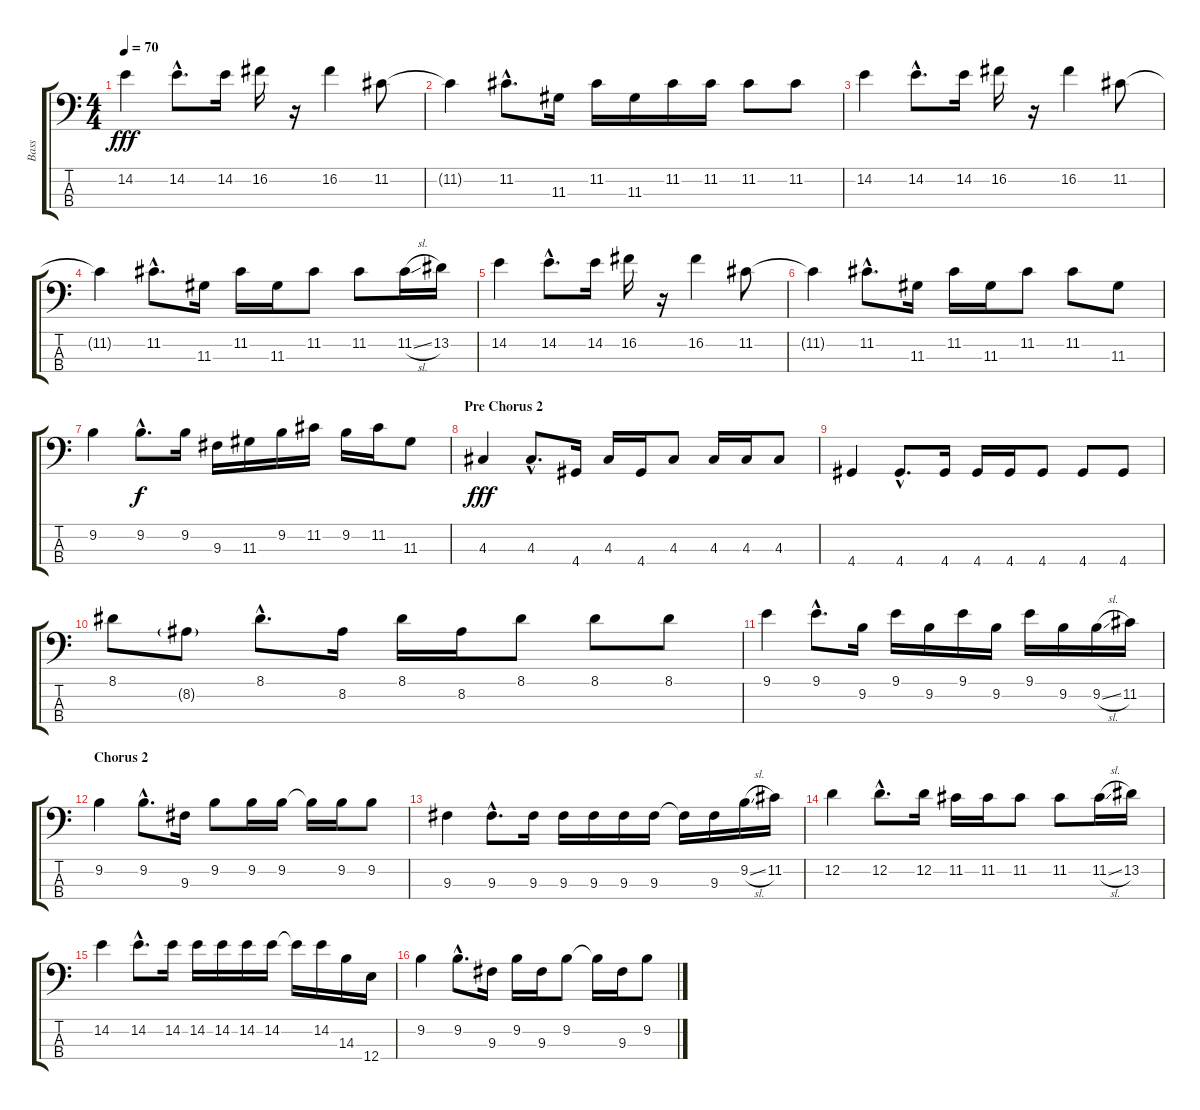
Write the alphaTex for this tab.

\track ("Bass" "Bass") {instrument electricbasspick}
\staff {score tabs}
\tuning (G2 D2 A1 E1) {hide}
\ts (4 4)
\tempo 70
\clef f4
\ks c
14.2.4{dy fff} 14.2{hac}.8{d} 14.2.16 16.2.16 r.16 16.2.4 11.2.8 |
11.2{t}.4 11.2{hac}.8{d} 11.3.16 11.2.16 11.3.16 11.2.16 11.2.16 11.2.8 11.2.8 |
14.2.4 14.2{hac}.8{d} 14.2.16 16.2.16 r.16 16.2.4 11.2.8 |
11.2{t}.4 11.2{hac}.8{d} 11.3.16 11.2.16 11.3.16 11.2.8 11.2.8 11.2{sl}.16 13.2.16 |
14.2.4 14.2{hac}.8{d} 14.2.16 16.2.16 r.16 16.2.4 11.2.8 |
11.2{t}.4 11.2{hac}.8{d} 11.3.16 11.2.16 11.3.16 11.2.8 11.2.8 11.3.8 |
9.2.4 9.2{hac}.8{d dy f} 9.2.16 9.3.16 11.3.16 9.2.16 11.2.16 9.2.16 11.2.16 11.3.8 |
\section ("" "Pre Chorus 2")
4.3.4{dy fff} 4.3{hac}.8{d} 4.4.16 4.3.16 4.4.16 4.3.8 4.3.16 4.3.16 4.3.8 |
4.4.4 4.4{hac}.8{d} 4.4.16 4.4.16 4.4.16 4.4.8 4.4.8 4.4.8 |
8.1.8 8.2{g}.8 8.1{hac}.8{d} 8.2.16 8.1.16 8.2.16 8.1.8 8.1.8 8.1.8 |
9.1.4 9.1{hac}.8{d} 9.2.16 9.1.16 9.2.16 9.1.16 9.2.16 9.1.16 9.2.16 9.2{sl}.16 11.2.16 |
\section ("" "Chorus 2")
9.2.4 9.2{hac}.8{d} 9.3.16 9.2.8 9.2.16 9.2.16 9.2{t}.16 9.2.16 9.2.8 |
9.3.4 9.3{hac}.8{d} 9.3.16 9.3.16 9.3.16 9.3.16 9.3.16 9.3{t}.16 9.3.16 9.2{sl}.16 11.2.16 |
12.2.4 12.2{hac}.8{d} 12.2.16 11.2.16 11.2.16 11.2.8 11.2.8 11.2{sl}.16 13.2.16 |
14.2.4 14.2{hac}.8{d} 14.2.16 14.2.16 14.2.16 14.2.16 14.2.16 14.2{t}.16 14.2.16 14.3.16 12.4.16 |
9.2.4 9.2{hac}.8{d} 9.3.16 9.2.16 9.3.16 9.2.8 9.2{t}.16 9.3.16 9.2.8
